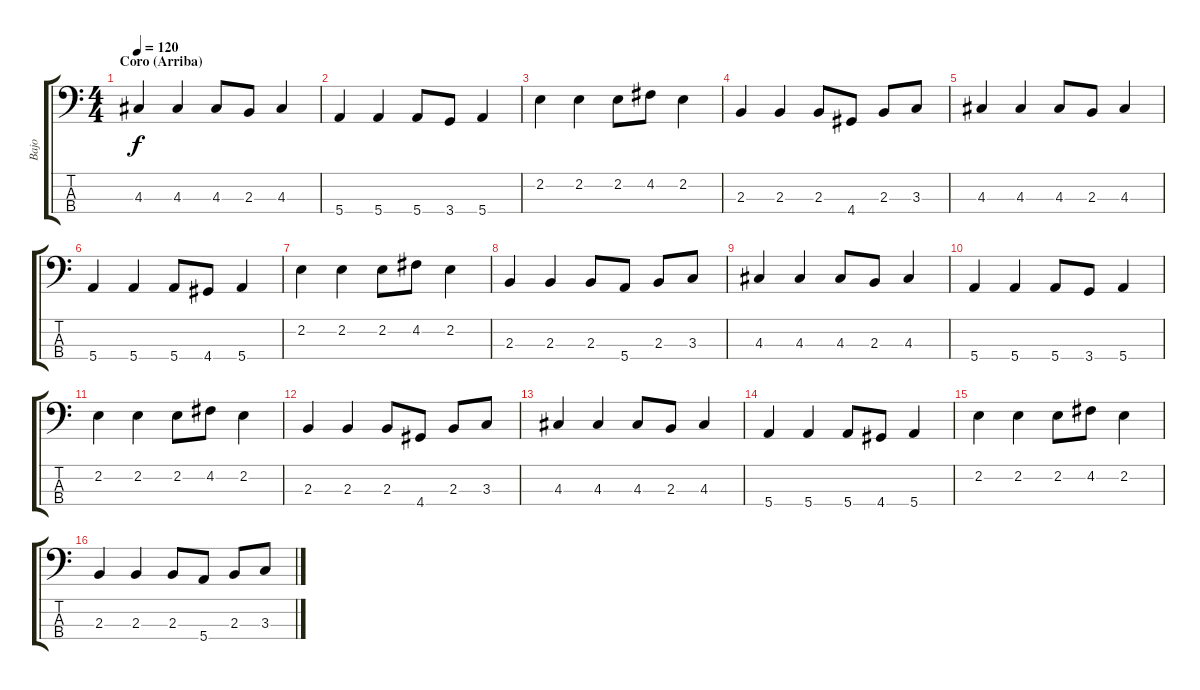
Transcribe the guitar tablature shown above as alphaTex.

\track ("Bajo" "Bajo") {instrument electricbassfinger}
\staff {score tabs}
\tuning (G2 D2 A1 E1) {hide}
\ts (4 4)
\section ("" "Coro (Arriba)")
\tempo 120
\clef f4
\ks c
4.3.4{dy f} 4.3.4 4.3.8 2.3.8 4.3.4 |
5.4.4 5.4.4 5.4.8 3.4.8 5.4.4 |
2.2.4 2.2.4 2.2.8 4.2.8 2.2.4 |
2.3.4 2.3.4 2.3.8 4.4.8 2.3.8 3.3.8 |
4.3.4 4.3.4 4.3.8 2.3.8 4.3.4 |
5.4.4 5.4.4 5.4.8 4.4.8 5.4.4 |
2.2.4 2.2.4 2.2.8 4.2.8 2.2.4 |
2.3.4 2.3.4 2.3.8 5.4.8 2.3.8 3.3.8 |
4.3.4 4.3.4 4.3.8 2.3.8 4.3.4 |
5.4.4 5.4.4 5.4.8 3.4.8 5.4.4 |
2.2.4 2.2.4 2.2.8 4.2.8 2.2.4 |
2.3.4 2.3.4 2.3.8 4.4.8 2.3.8 3.3.8 |
4.3.4 4.3.4 4.3.8 2.3.8 4.3.4 |
5.4.4 5.4.4 5.4.8 4.4.8 5.4.4 |
2.2.4 2.2.4 2.2.8 4.2.8 2.2.4 |
2.3.4 2.3.4 2.3.8 5.4.8 2.3.8 3.3.8
